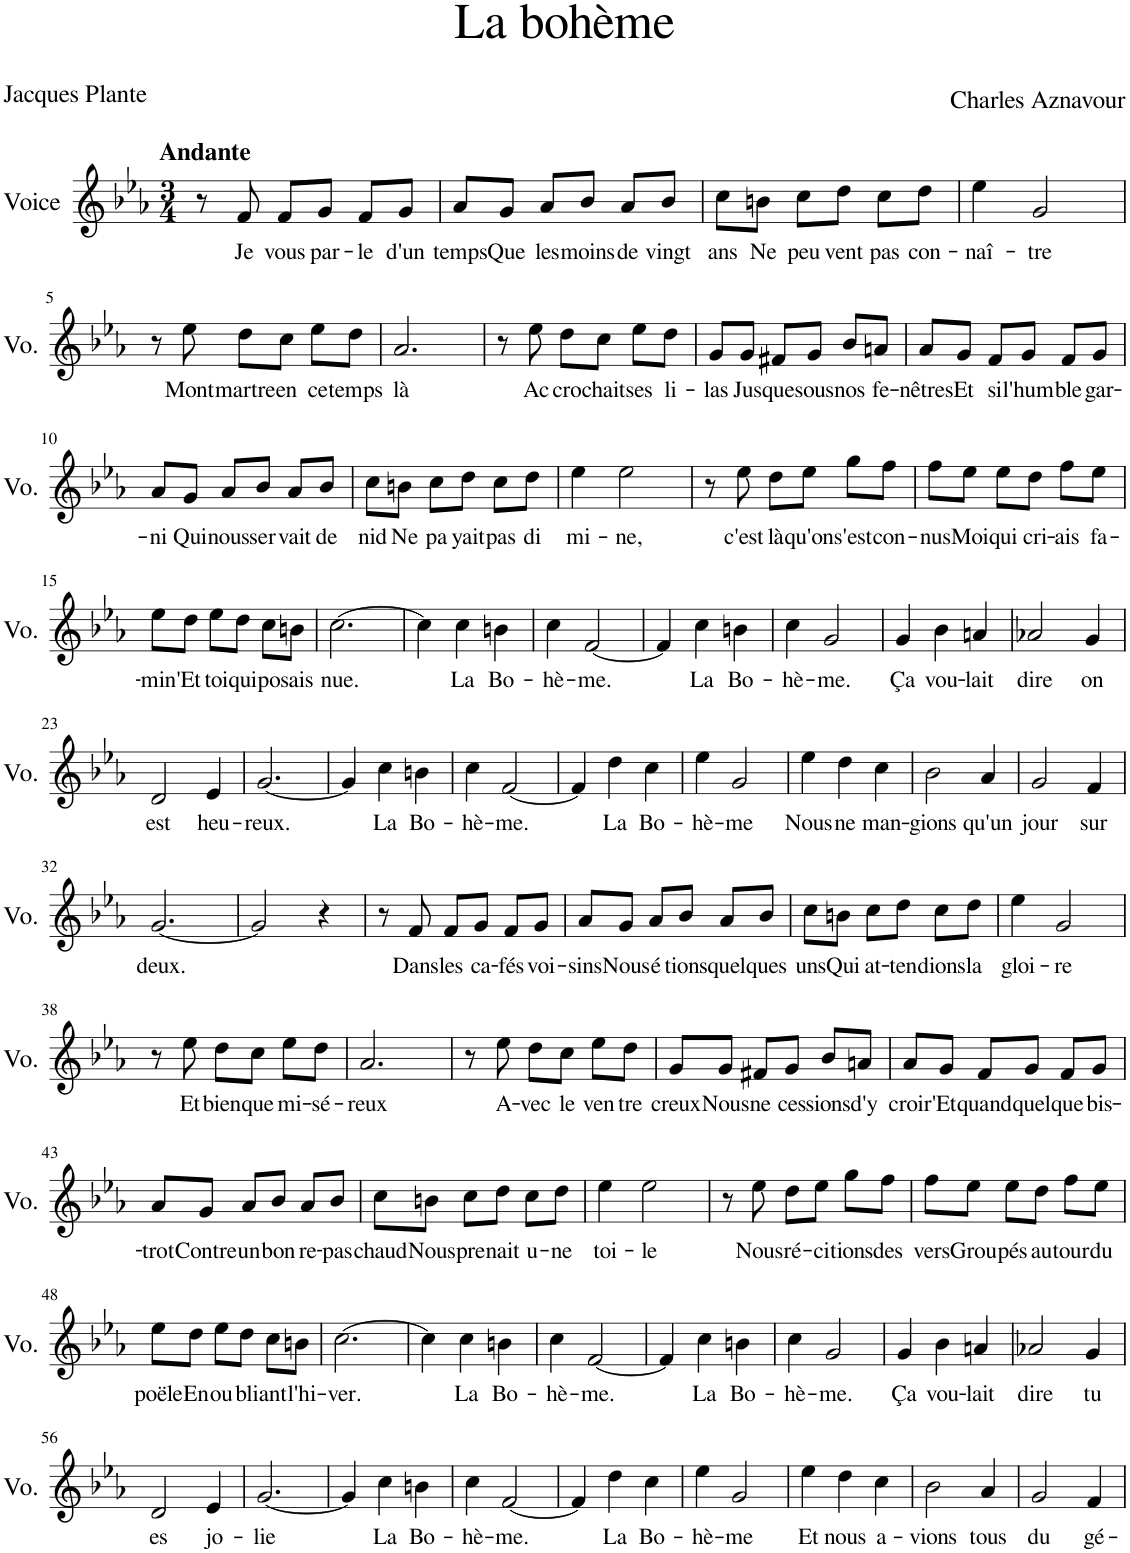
**kern	**text
*part1	*part1
*staff1	*staff1
*I"Voice	*
*I'Vo.	*
*clefG2	*
*k[b-e-a-]	*
*M3/4	*
=1	=1
!LO:TX:a:B:t=Andante	!
8r	.
!	!LO:LY:b
8f/	Je
!	!LO:LY:b
8f/L	vous
!	!LO:LY:b
8g/J	par-
!	!LO:LY:b
8f/L	le
!	!LO:LY:b
8g/J	d'un
=2	=2
!	!LO:LY:b
8a-/L	temps
!	!LO:LY:b
8g/J	Que
!	!LO:LY:b
8a-/L	les
!	!LO:LY:b
8b-/J	moins
!	!LO:LY:b
8a-/L	de
!	!LO:LY:b
8b-/J	vingt
=3	=3
!	!LO:LY:b
8cc\L	ans
!	!LO:LY:b
8bn\J	Ne
!	!LO:LY:b
8cc\L	peu-
!	!LO:LY:b
8dd\J	vent
!	!LO:LY:b
8cc\L	pas
!	!LO:LY:b
8dd\J	con-
=4	=4
!	!LO:LY:b
4ee-\	naî-
!	!LO:LY:b
2g/	tre
!!LO:LB:g=z
=5	=5
8r	.
!	!LO:LY:b
8ee-\	Mont-
!	!LO:LY:b
8dd\L	martre
!	!LO:LY:b
8cc\J	en
!	!LO:LY:b
8ee-\L	ce
!	!LO:LY:b
8dd\J	temps
=6	=6
!	!LO:LY:b
2.a-/	là
=7	=7
8r	.
!	!LO:LY:b
8ee-\	Ac-
!	!LO:LY:b
8dd\L	cro-
!	!LO:LY:b
8cc\J	chait
!	!LO:LY:b
8ee-\L	ses
!	!LO:LY:b
8dd\J	li-
=8	=8
!	!LO:LY:b
8g/L	las
!	!LO:LY:b
8g/J	Jus-
!	!LO:LY:b
8f#X/L	que
!	!LO:LY:b
8g/J	sous
!	!LO:LY:b
8b-/L	nos
!	!LO:LY:b
8an/J	fe-
=9	=9
!	!LO:LY:b
8a-/L	nêtres
!	!LO:LY:b
8g/J	Et
!	!LO:LY:b
8f/L	si
!	!LO:LY:b
8g/J	l'hum-
!	!LO:LY:b
8f/L	ble
!	!LO:LY:b
8g/J	gar-
!!LO:LB:g=z
=10	=10
!	!LO:LY:b
8a-/L	ni
!	!LO:LY:b
8g/J	Qui
!	!LO:LY:b
8a-/L	nous
!	!LO:LY:b
8b-/J	ser-
!	!LO:LY:b
8a-/L	vait
!	!LO:LY:b
8b-/J	de
=11	=11
!	!LO:LY:b
8cc\L	nid
!	!LO:LY:b
8bn\J	Ne
!	!LO:LY:b
8cc\L	pa-
!	!LO:LY:b
8dd\J	yait
!	!LO:LY:b
8cc\L	pas
!	!LO:LY:b
8dd\J	-di
=12	=12
!	!LO:LY:b
4ee-\	mi-
!	!LO:LY:b
2ee-\	ne,
=13	=13
8r	.
!	!LO:LY:b
8ee-\	c'est
!	!LO:LY:b
8dd\L	là
!	!LO:LY:b
8ee-\J	qu'on
!	!LO:LY:b
8gg\L	-s'est
!	!LO:LY:b
8ff\J	con-
=14	=14
!	!LO:LY:b
8ff\L	nus
!	!LO:LY:b
8ee-\J	Moi
!	!LO:LY:b
8ee-\L	qui
!	!LO:LY:b
8dd\J	cri-
!	!LO:LY:b
8ff\L	-ais
!	!LO:LY:b
8ee-\J	fa-
!!LO:LB:g=z
=15	=15
!	!LO:LY:b
8ee-\L	min'
!	!LO:LY:b
8dd\J	Et
!	!LO:LY:b
8ee-\L	toi
!	!LO:LY:b
8dd\J	-qui
!	!LO:LY:b
8cc\L	po-
!	!LO:LY:b
8bn\J	sais
=16	=16
!	!LO:LY:b
[2.cc\	nue.
=17	=17
4cc\]	.
!	!LO:LY:b
4cc\	La
!	!LO:LY:b
4bn\	Bo-
=18	=18
!	!LO:LY:b
4cc\	hè-
!	!LO:LY:b
[2f/	me.
=19	=19
4f/]	.
!	!LO:LY:b
4cc\	La
!	!LO:LY:b
4bn\	Bo-
=20	=20
!	!LO:LY:b
4cc\	hè-
!	!LO:LY:b
2g/	me.
=21	=21
!	!LO:LY:b
4g/	Ça
!	!LO:LY:b
4b-\	vou-
!	!LO:LY:b
4an/	lait
=22	=22
!	!LO:LY:b
2a-X/	dire
!	!LO:LY:b
4g/	on
!!LO:LB:g=z
=23	=23
!	!LO:LY:b
2d/	est
!	!LO:LY:b
4e-/	heu-
=24	=24
!	!LO:LY:b
[2.g/	reux.
=25	=25
4g/]	.
!	!LO:LY:b
4cc\	La
!	!LO:LY:b
4bn\	Bo-
=26	=26
!	!LO:LY:b
4cc\	hè-
!	!LO:LY:b
[2f/	me.
=27	=27
4f/]	.
!	!LO:LY:b
4dd\	La
!	!LO:LY:b
4cc\	Bo-
=28	=28
!	!LO:LY:b
4ee-\	hè-
!	!LO:LY:b
2g/	me
=29	=29
!	!LO:LY:b
4ee-\	Nous
!	!LO:LY:b
4dd\	ne
!	!LO:LY:b
4cc\	man-
=30	=30
!	!LO:LY:b
2b-\	gions
!	!LO:LY:b
4a-/	qu'un
=31	=31
!	!LO:LY:b
2g/	jour
!	!LO:LY:b
4f/	sur
!!LO:LB:g=z
=32	=32
!	!LO:LY:b
[2.g/	deux.
=33	=33
2g/]	.
4r	.
=34	=34
8r	.
!	!LO:LY:b
8f/	Dans
!	!LO:LY:b
8f/L	les
!	!LO:LY:b
8g/J	ca-
!	!LO:LY:b
8f/L	fés
!	!LO:LY:b
8g/J	voi-
=35	=35
!	!LO:LY:b
8a-/L	sins
!	!LO:LY:b
8g/J	Nous
!	!LO:LY:b
8a-/L	é-
!	!LO:LY:b
8b-/J	tions
!	!LO:LY:b
8a-/L	quel-
!	!LO:LY:b
8b-/J	ques
=36	=36
!	!LO:LY:b
8cc\L	uns
!	!LO:LY:b
8bn\J	Qui
!	!LO:LY:b
8cc\L	at-
!	!LO:LY:b
8dd\J	ten-
!	!LO:LY:b
8cc\L	dions
!	!LO:LY:b
8dd\J	-la
=37	=37
!	!LO:LY:b
4ee-\	gloi-
!	!LO:LY:b
2g/	re
!!LO:LB:g=z
=38	=38
8r	.
!	!LO:LY:b
8ee-\	-Et
!	!LO:LY:b
8dd\L	bien
!	!LO:LY:b
8cc\J	que
!	!LO:LY:b
8ee-\L	mi-
!	!LO:LY:b
8dd\J	sé-
=39	=39
!	!LO:LY:b
2.a-/	reux
=40	=40
8r	.
!	!LO:LY:b
8ee-\	A-
!	!LO:LY:b
8dd\L	-vec
!	!LO:LY:b
8cc\J	le
!	!LO:LY:b
8ee-\L	ven-
!	!LO:LY:b
8dd\J	-tre
=41	=41
!	!LO:LY:b
8g/L	creux
!	!LO:LY:b
8g/J	-Nous
!	!LO:LY:b
8f#X/L	ne
!	!LO:LY:b
8g/J	ces-
!	!LO:LY:b
8b-/L	sions
!	!LO:LY:b
8an/J	-d'y
=42	=42
!	!LO:LY:b
8a-/L	croir'
!	!LO:LY:b
8g/J	Et
!	!LO:LY:b
8f/L	quand
!	!LO:LY:b
8g/J	quel-
!	!LO:LY:b
8f/L	que
!	!LO:LY:b
8g/J	bis-
!!LO:LB:g=z
=43	=43
!	!LO:LY:b
8a-/L	trot
!	!LO:LY:b
8g/J	Contre
!	!LO:LY:b
8a-/L	un
!	!LO:LY:b
8b-/J	-bon
!	!LO:LY:b
8a-/L	re-
!	!LO:LY:b
8b-/J	pas
=44	=44
!	!LO:LY:b
8cc\L	chaud
!	!LO:LY:b
8bn\J	Nous
!	!LO:LY:b
8cc\L	pre-
!	!LO:LY:b
8dd\J	nait
!	!LO:LY:b
8cc\L	u-
!	!LO:LY:b
8dd\J	-ne
=45	=45
!	!LO:LY:b
4ee-\	toi-
!	!LO:LY:b
2ee-\	le
=46	=46
8r	.
!	!LO:LY:b
8ee-\	Nous
!	!LO:LY:b
8dd\L	ré-
!	!LO:LY:b
8ee-\J	ci-
!	!LO:LY:b
8gg\L	-tions
!	!LO:LY:b
8ff\J	-des
=47	=47
!	!LO:LY:b
8ff\L	vers
!	!LO:LY:b
8ee-\J	Grou-
!	!LO:LY:b
8ee-\L	pés
!	!LO:LY:b
8dd\J	au-
!	!LO:LY:b
8ff\L	-tour
!	!LO:LY:b
8ee-\J	-du
!!LO:LB:g=z
=48	=48
!	!LO:LY:b
8ee-\L	poële
!	!LO:LY:b
8dd\J	En
!	!LO:LY:b
8ee-\L	ou-
!	!LO:LY:b
8dd\J	-bli-
!	!LO:LY:b
8cc\L	-ant
!	!LO:LY:b
8bn\J	l'hi-
=49	=49
!	!LO:LY:b
[2.cc\	ver.
=50	=50
4cc\]	.
!	!LO:LY:b
4cc\	La
!	!LO:LY:b
4bn\	Bo-
=51	=51
!	!LO:LY:b
4cc\	hè-
!	!LO:LY:b
[2f/	me.
=52	=52
4f/]	.
!	!LO:LY:b
4cc\	La
!	!LO:LY:b
4bn\	Bo-
=53	=53
!	!LO:LY:b
4cc\	hè-
!	!LO:LY:b
2g/	me.
=54	=54
!	!LO:LY:b
4g/	Ça
!	!LO:LY:b
4b-\	vou-
!	!LO:LY:b
4an/	lait
=55	=55
!	!LO:LY:b
2a-X/	dire
!	!LO:LY:b
4g/	tu
!!LO:LB:g=z
=56	=56
!	!LO:LY:b
2d/	es
!	!LO:LY:b
4e-/	jo-
=57	=57
!	!LO:LY:b
[2.g/	lie
=58	=58
4g/]	.
!	!LO:LY:b
4cc\	La
!	!LO:LY:b
4bn\	Bo-
=59	=59
!	!LO:LY:b
4cc\	hè-
!	!LO:LY:b
[2f/	me.
=60	=60
4f/]	.
!	!LO:LY:b
4dd\	La
!	!LO:LY:b
4cc\	Bo-
=61	=61
!	!LO:LY:b
4ee-\	hè-
!	!LO:LY:b
2g/	me
=62	=62
!	!LO:LY:b
4ee-\	Et
!	!LO:LY:b
4dd\	nous
!	!LO:LY:b
4cc\	a-
=63	=63
!	!LO:LY:b
2b-\	vions
!	!LO:LY:b
4a-/	tous
=64	=64
!	!LO:LY:b
2g/	du
!	!LO:LY:b
4f/	gé-
=	=
*-	*-
